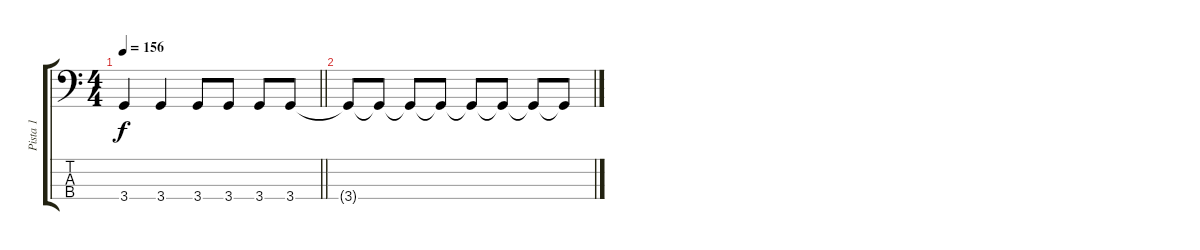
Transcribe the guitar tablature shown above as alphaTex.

\track ("Pista 1" "Pista 1") {instrument slapbass2}
\staff {score tabs}
\tuning (G2 D2 A1 E1) {hide}
\ts (4 4)
\tempo 156
\clef f4
\barLineRight lightlight
\ks c
3.4.4{dy f} 3.4.4 3.4.8 3.4.8 3.4.8 3.4.8 |
3.4{t}.8 3.4{t}.8 3.4{t}.8 3.4{t}.8 3.4{t}.8 3.4{t}.8 3.4{t}.8 3.4{t}.8
